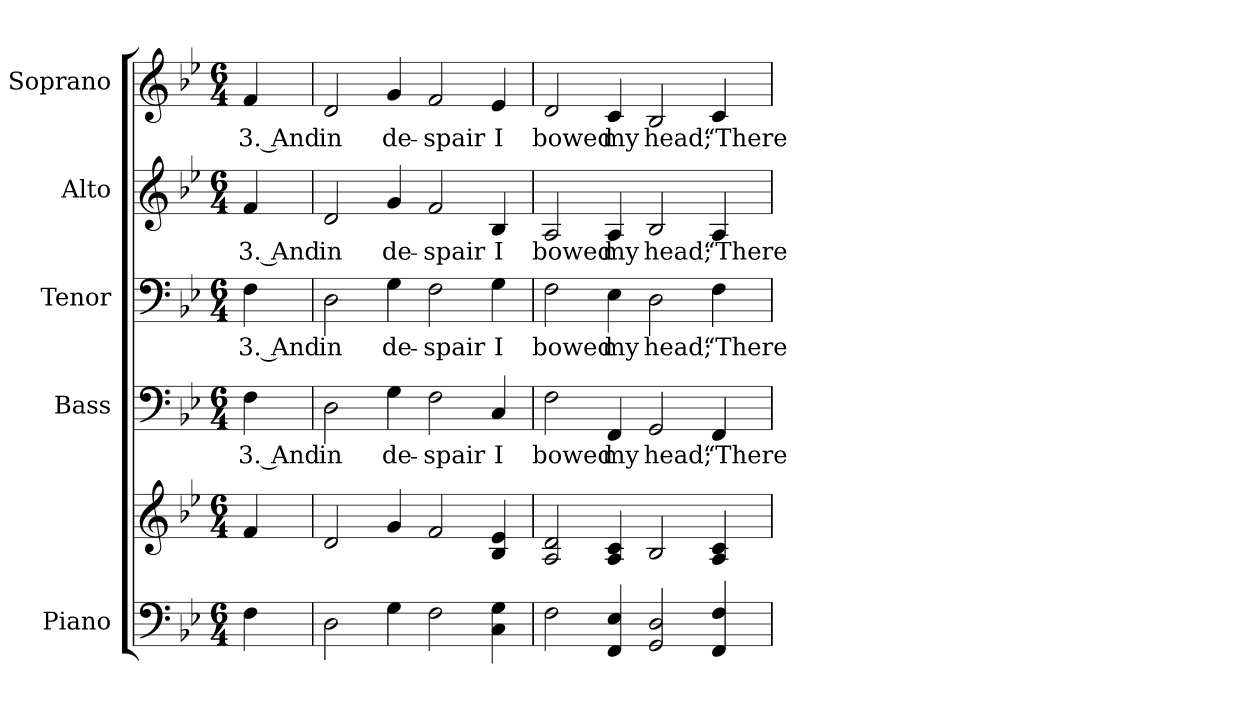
**kern	**kern	**kern	**text	**kern	**text	**kern	**text	**kern	**text
*part5	*part5	*part4	*part4	*part3	*part3	*part2	*part2	*part1	*part1
*staff6	*staff5	*staff4	*staff4	*staff3	*staff3	*staff2	*staff2	*staff1	*staff1
*I"Piano	*	*I"Bass	*	*I"Tenor	*	*I"Alto	*	*I"Soprano	*
*I'Pno.	*	*I'B.	*	*I'T.	*	*I'A.	*	*I'S.	*
!!LO:PB:g=z
*clefF4	*clefG2	*clefF4	*	*clefF4	*	*clefG2	*	*clefG2	*
*k[b-e-]	*k[b-e-]	*k[b-e-]	*	*k[b-e-]	*	*k[b-e-]	*	*k[b-e-]	*
*B-:	*B-:	*B-:	*	*B-:	*	*B-:	*	*B-:	*
*M6/4	*M6/4	*M6/4	*	*M6/4	*	*M6/4	*	*M6/4	*
=	=	=	=	=	=	=	=	=	=
!	!	!	!LO:LY:b:color=#000000	!	!	!	!	!	!
!	!	!	!	!	!LO:LY:b:color=#000000	!	!	!	!
!	!	!	!	!	!	!	!LO:LY:b:color=#000000	!	!
!	!	!	!	!	!	!	!	!	!LO:LY:b:color=#000000
4Fi\	4fi/	4Fi\	3. And	4Fi\	3. And	4fi/	3. And	4fi/	3. And
=1	=1	=1	=1	=1	=1	=1	=1	=1	=1
!	!	!	!LO:LY:b:color=#000000	!	!	!	!	!	!
!	!	!	!	!	!LO:LY:b:color=#000000	!	!	!	!
!	!	!	!	!	!	!	!LO:LY:b:color=#000000	!	!
!	!	!	!	!	!	!	!	!	!LO:LY:b:color=#000000
2Di\	2di/	2Di\	in	2Di\	in	2di/	in	2di/	in
!	!	!	!LO:LY:b:color=#000000	!	!	!	!	!	!
!	!	!	!	!	!LO:LY:b:color=#000000	!	!	!	!
!	!	!	!	!	!	!	!LO:LY:b:color=#000000	!	!
!	!	!	!	!	!	!	!	!	!LO:LY:b:color=#000000
4Gi\	4gi/	4Gi\	de-	4Gi\	de-	4gi/	de-	4gi/	de-
!	!	!	!LO:LY:b:color=#000000	!	!	!	!	!	!
!	!	!	!	!	!LO:LY:b:color=#000000	!	!	!	!
!	!	!	!	!	!	!	!LO:LY:b:color=#000000	!	!
!	!	!	!	!	!	!	!	!	!LO:LY:b:color=#000000
2Fi\	2fi/	2Fi\	-spair	2Fi\	-spair	2fi/	-spair	2fi/	-spair
!	!	!	!LO:LY:b:color=#000000	!	!	!	!	!	!
!	!	!	!	!	!LO:LY:b:color=#000000	!	!	!	!
!	!	!	!	!	!	!	!LO:LY:b:color=#000000	!	!
!	!	!	!	!	!	!	!	!	!LO:LY:b:color=#000000
4Ci\ 4Gi	4B-i/ 4e-i	4Ci/	I	4Gi\	I	4B-i/	I	4e-i/	I
=2	=2	=2	=2	=2	=2	=2	=2	=2	=2
!	!	!	!LO:LY:b:color=#000000	!	!	!	!	!	!
!	!	!	!	!	!LO:LY:b:color=#000000	!	!	!	!
!	!	!	!	!	!	!	!LO:LY:b:color=#000000	!	!
!	!	!	!	!	!	!	!	!	!LO:LY:b:color=#000000
2Fi\	2Ai/ 2di	2Fi\	bowed	2Fi\	bowed	2Ai/	bowed	2di/	bowed
!	!	!	!LO:LY:b:color=#000000	!	!	!	!	!	!
!	!	!	!	!	!LO:LY:b:color=#000000	!	!	!	!
!	!	!	!	!	!	!	!LO:LY:b:color=#000000	!	!
!	!	!	!	!	!	!	!	!	!LO:LY:b:color=#000000
4FFi/ 4E-i	4Ai/ 4ci	4FFi/	my	4E-i\	my	4Ai/	my	4ci/	my
!	!	!	!LO:LY:b:color=#000000	!	!	!	!	!	!
!	!	!	!	!	!LO:LY:b:color=#000000	!	!	!	!
!	!	!	!	!	!	!	!LO:LY:b:color=#000000	!	!
!	!	!	!	!	!	!	!	!	!LO:LY:b:color=#000000
2GGi/ 2Di	2B-i/	2GGi/	head;	2Di\	head;	2B-i/	head;	2B-i/	head;
!	!	!	!LO:LY:b:color=#000000	!	!	!	!	!	!
!	!	!	!	!	!LO:LY:b:color=#000000	!	!	!	!
!	!	!	!	!	!	!	!LO:LY:b:color=#000000	!	!
!	!	!	!	!	!	!	!	!	!LO:LY:b:color=#000000
4FFi/ 4Fi	4Ai/ 4ci	4FFi/	“There	4Fi\	“There	4Ai/	“There	4ci/	“There
=	=	=	=	=	=	=	=	=	=
*-	*-	*-	*-	*-	*-	*-	*-	*-	*-
